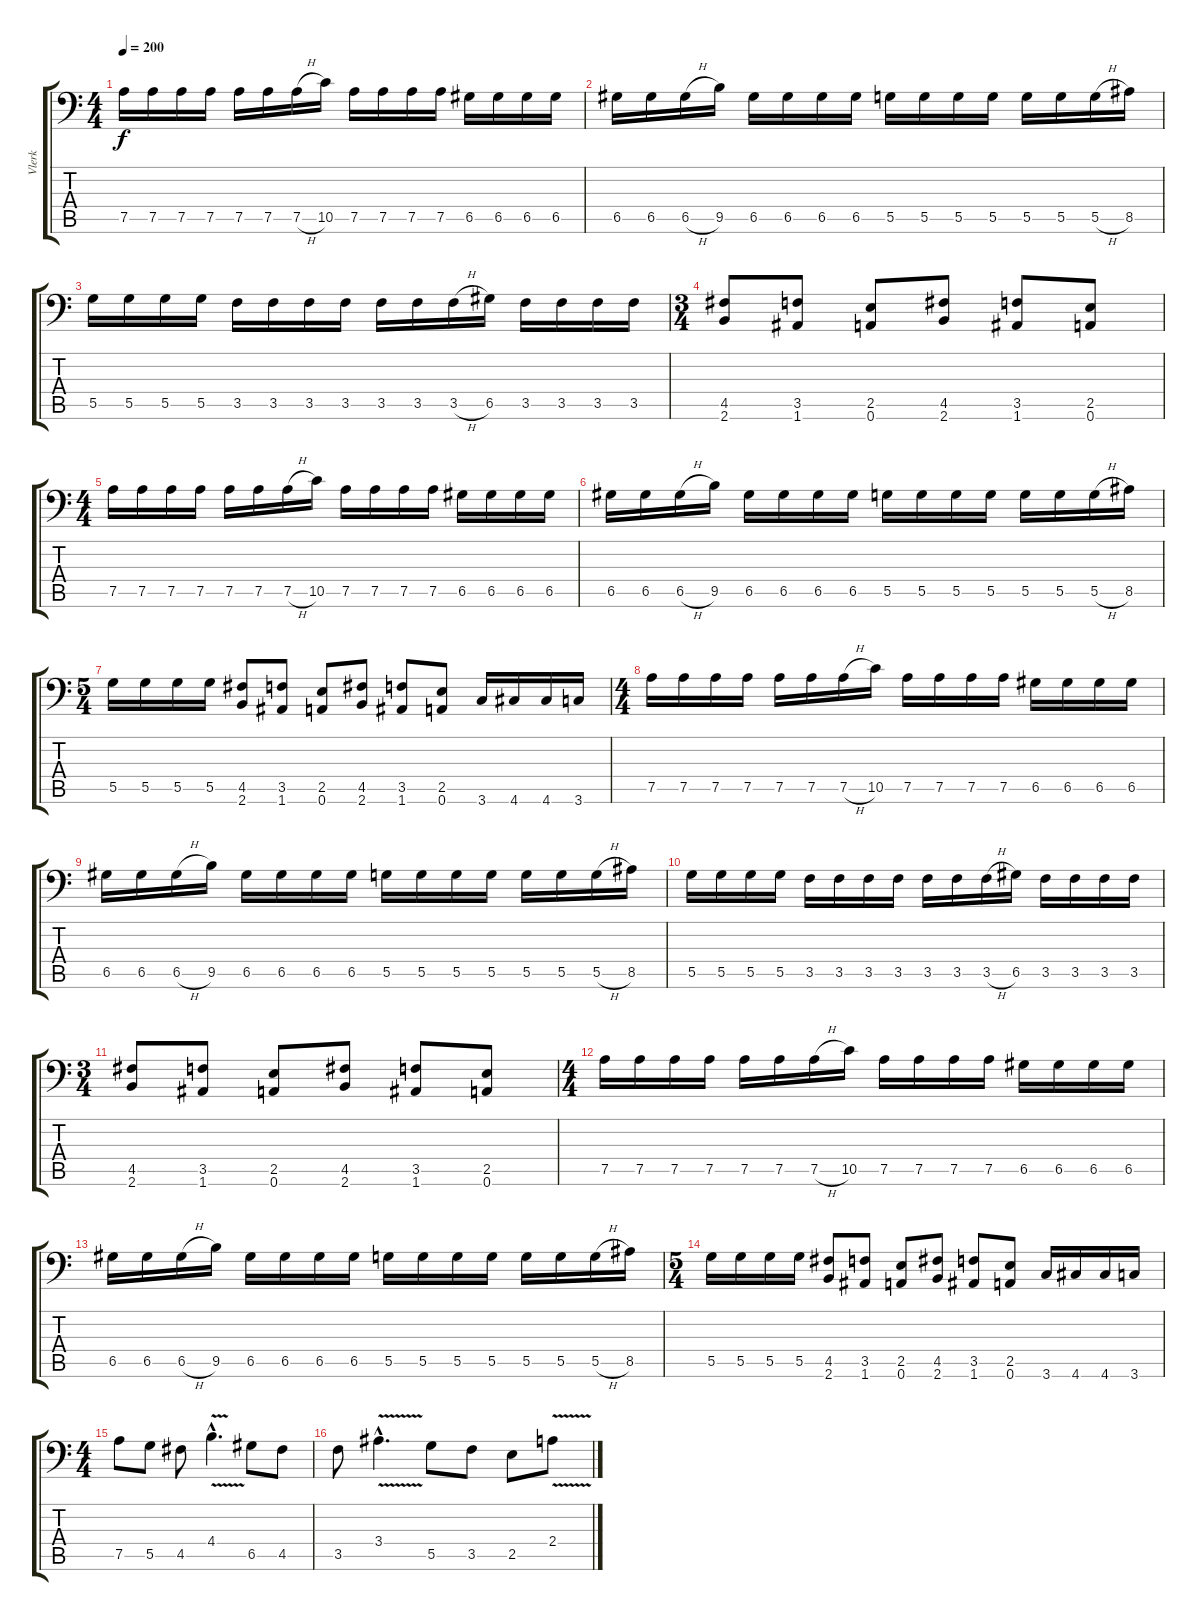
\track ("Vlerk" "Vlerk") {instrument distortionguitar}
\staff {score tabs}
\tuning (A3 E3 C3 G2 D2 A1) {hide}
\ts (4 4)
\tempo 200
\clef f4
\ks c
7.5.16{dy f} 7.5.16 7.5.16 7.5.16 7.5.16 7.5.16 7.5{h}.16 10.5.16 7.5.16 7.5.16 7.5.16 7.5.16 6.5.16 6.5.16 6.5.16 6.5.16 |
6.5.16 6.5.16 6.5{h}.16 9.5.16 6.5.16 6.5.16 6.5.16 6.5.16 5.5.16 5.5.16 5.5.16 5.5.16 5.5.16 5.5.16 5.5{h}.16 8.5.16 |
5.5.16 5.5.16 5.5.16 5.5.16 3.5.16 3.5.16 3.5.16 3.5.16 3.5.16 3.5.16 3.5{h}.16 6.5.16 3.5.16 3.5.16 3.5.16 3.5.16 |
\ts (3 4)
(4.5 2.6).8 (3.5 1.6).8 (2.5 0.6).8 (4.5 2.6).8 (3.5 1.6).8 (2.5 0.6).8 |
\ts (4 4)
7.5.16 7.5.16 7.5.16 7.5.16 7.5.16 7.5.16 7.5{h}.16 10.5.16 7.5.16 7.5.16 7.5.16 7.5.16 6.5.16 6.5.16 6.5.16 6.5.16 |
6.5.16 6.5.16 6.5{h}.16 9.5.16 6.5.16 6.5.16 6.5.16 6.5.16 5.5.16 5.5.16 5.5.16 5.5.16 5.5.16 5.5.16 5.5{h}.16 8.5.16 |
\ts (5 4)
5.5.16 5.5.16 5.5.16 5.5.16 (4.5 2.6).8 (3.5 1.6).8 (2.5 0.6).8 (4.5 2.6).8 (3.5 1.6).8 (2.5 0.6).8 3.6.16 4.6.16 4.6.16 3.6.16 |
\ts (4 4)
7.5.16 7.5.16 7.5.16 7.5.16 7.5.16 7.5.16 7.5{h}.16 10.5.16 7.5.16 7.5.16 7.5.16 7.5.16 6.5.16 6.5.16 6.5.16 6.5.16 |
6.5.16 6.5.16 6.5{h}.16 9.5.16 6.5.16 6.5.16 6.5.16 6.5.16 5.5.16 5.5.16 5.5.16 5.5.16 5.5.16 5.5.16 5.5{h}.16 8.5.16 |
5.5.16 5.5.16 5.5.16 5.5.16 3.5.16 3.5.16 3.5.16 3.5.16 3.5.16 3.5.16 3.5{h}.16 6.5.16 3.5.16 3.5.16 3.5.16 3.5.16 |
\ts (3 4)
(4.5 2.6).8 (3.5 1.6).8 (2.5 0.6).8 (4.5 2.6).8 (3.5 1.6).8 (2.5 0.6).8 |
\ts (4 4)
7.5.16 7.5.16 7.5.16 7.5.16 7.5.16 7.5.16 7.5{h}.16 10.5.16 7.5.16 7.5.16 7.5.16 7.5.16 6.5.16 6.5.16 6.5.16 6.5.16 |
6.5.16 6.5.16 6.5{h}.16 9.5.16 6.5.16 6.5.16 6.5.16 6.5.16 5.5.16 5.5.16 5.5.16 5.5.16 5.5.16 5.5.16 5.5{h}.16 8.5.16 |
\ts (5 4)
5.5.16 5.5.16 5.5.16 5.5.16 (4.5 2.6).8 (3.5 1.6).8 (2.5 0.6).8 (4.5 2.6).8 (3.5 1.6).8 (2.5 0.6).8 3.6.16 4.6.16 4.6.16 3.6.16 |
\ts (4 4)
7.5.8 5.5.8 4.5.8 4.4{v hac}.4{d} 6.5.8 4.5.8 |
3.5.8 3.4{v hac}.4{d} 5.5.8 3.5.8 2.5.8 2.4{v}.8
